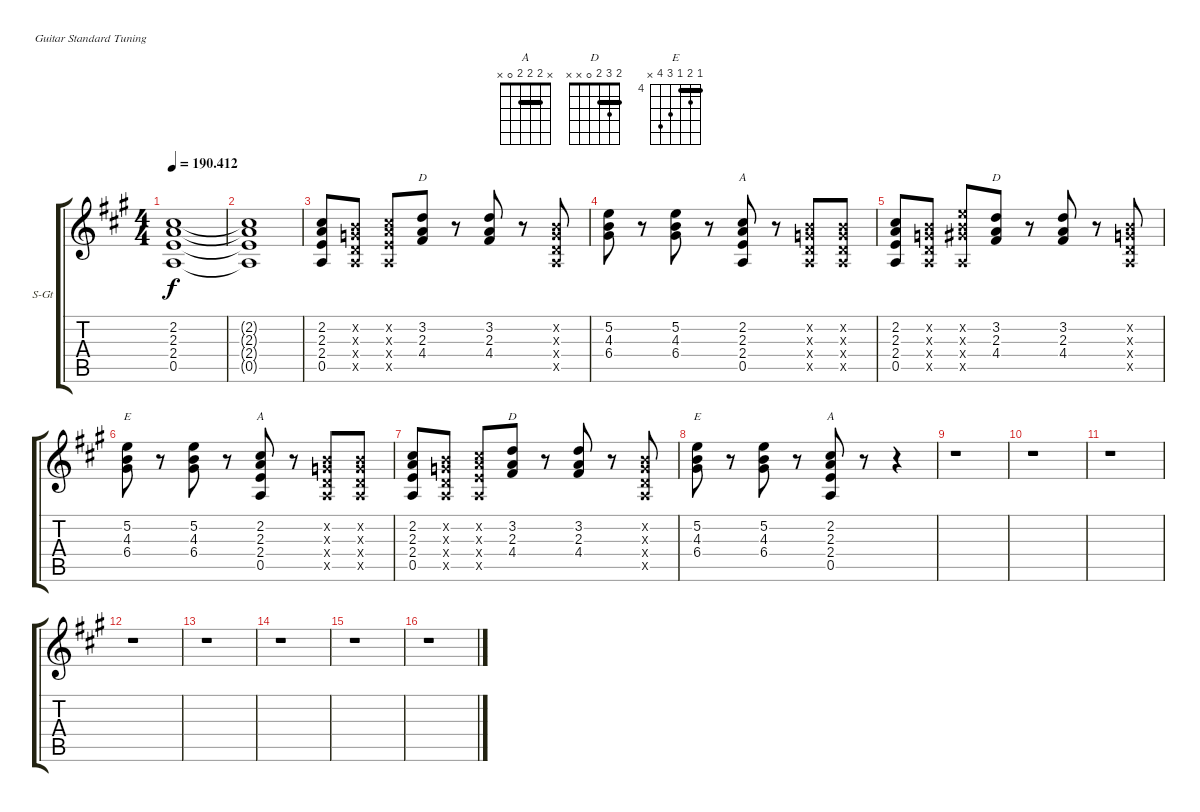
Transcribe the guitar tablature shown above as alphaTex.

\defaultSystemsLayout 4
\bracketExtendMode groupsimilarinstruments
\firstSystemTrackNameOrientation horizontal
\otherSystemsTrackNameOrientation horizontal
\track ("Gtr. 1 (acous.)" "S-Gt") {instrument acousticguitarsteel}
\staff {score tabs}
\tuning (E4 B3 G3 D3 A2 E2)
\chord ("A" x 2 2 2 0 x) {barre (2 2)}
\chord ("D" 2 3 2 0 x x) {barre 2}
\chord ("E" 4 5 4 6 7 x) {firstfret 4 barre 4}
\ts (4 4)
\tempo
190.412
\accidentals auto
\clef g2
\ottava regular
\simile none
\ks a
(2.2{t} 2.3{t} 2.4{t} 0.5{t}).1{dy f} |
(0.5{t} 2.4{t} 2.3{t} 2.2{t}).1 |
(0.5 2.4 2.3 2.2).8 (0.2{x} 0.3{x} 0.4{x} 0.5{x}).8 (0.5{x} 2.4{x} 2.3{x} 2.2{x}).8 (4.4 2.3 3.2).8{ch "D"} r.8 (3.2 2.3 4.4).8 r.8 (0.2{x} 0.3{x} 0.4{x} 0.5{x}).8 |
(6.4 4.3 5.2).8 r.8 (5.2 4.3 6.4).8 r.8 (0.5 2.4 2.3 2.2).8{ch "A"} r.8 (0.2{x} 0.3{x} 0.4{x} 0.5{x}).8 (0.2{x} 0.3{x} 0.4{x} 0.5{x}).8 |
(2.4 2.3 2.2 0.5).8 (0.5{x} 0.4{x} 0.3{x} 0.2{x}).8 (6.4{x} 4.3{x} 5.2{x} 0.5{x}).8 (4.4 2.3 3.2).8{ch "D"} r.8 (3.2 2.3 4.4).8 r.8 (0.2{x} 0.3{x} 0.4{x} 0.5{x}).8 |
(6.4 4.3 5.2).8{ch "E"} r.8 (5.2 4.3 6.4).8 r.8 (0.5 2.4 2.3 2.2).8{ch "A"} r.8 (0.5{x} 0.4{x} 0.3{x} 0.2{x}).8 (0.2{x} 0.3{x} 0.4{x} 0.5{x}).8 |
(0.5 2.4 2.3 2.2).8 (0.2{x} 0.3{x} 0.4{x} 0.5{x}).8 (0.5{x} 2.4{x} 2.3{x} 2.2{x}).8 (4.4 2.3 3.2).8{ch "D"} r.8 (3.2 2.3 4.4).8 r.8 (0.2{x} 0.3{x} 0.4{x} 0.5{x}).8 |
(6.4 4.3 5.2).8{ch "E"} r.8 (5.2 4.3 6.4).8 r.8 (0.5 2.4 2.3 2.2).8{ch "A"} r.8 r.4 |
r.1 |
r.1 |
r.1 |
r.1 |
r.1 |
r.1 |
r.1 |
r.1
